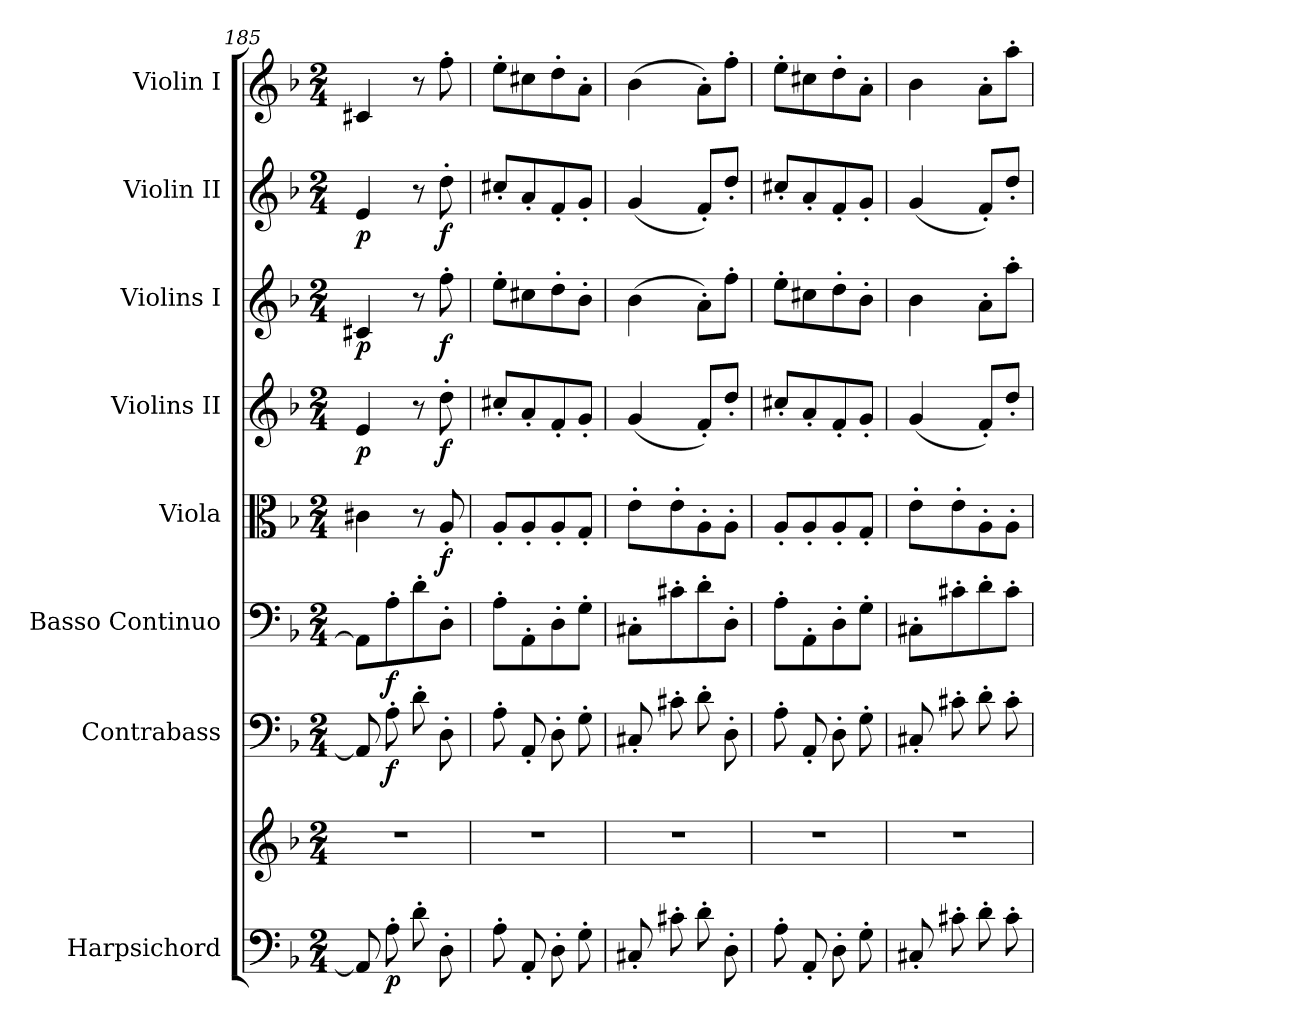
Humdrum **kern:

**kern	**kern	**dynam	**kern	**dynam	**kern	**dynam	**kern	**dynam	**kern	**dynam	**kern	**dynam	**kern	**dynam	**kern
*part8	*part8	*part8	*part7	*part7	*part6	*part6	*part5	*part5	*part4	*part4	*part3	*part3	*part2	*part2	*part1
*staff9	*staff8	*staff8/9	*staff7	*staff7	*staff6	*staff6	*staff5	*staff5	*staff4	*staff4	*staff3	*staff3	*staff2	*staff2	*staff1
*I"Harpsichord	*	*	*I"Contrabass	*	*I"Basso Continuo	*	*I"Viola	*	*I"Violins II	*	*I"Violins I	*	*I"Violin II	*	*I"Violin I
*I'Hch.	*	*	*I'Cb.	*	*I'B.C.	*	*I'Vla.	*	*I'Vlns. II	*	*I'Vlns. I	*	*I'Vln. II	*	*I'Vln. I
*clefF4	*clefG2	*	*clefF4	*	*clefF4	*	*clefC3	*	*clefG2	*	*clefG2	*	*clefG2	*	*clefG2
*	*	*	*ITrd7c12	*	*	*	*	*	*	*	*	*	*	*	*
*k[b-]	*k[b-]	*	*k[b-]	*	*k[b-]	*	*k[b-]	*	*k[b-]	*	*k[b-]	*	*k[b-]	*	*k[b-]
*M2/4	*M2/4	*	*M2/4	*	*M2/4	*	*M2/4	*	*M2/4	*	*M2/4	*	*M2/4	*	*M2/4
=185	=185	=185	=185	=185	=185	=185	=185	=185	=185	=185	=185	=185	=185	=185	=185
!	!	!	!	!	!	!	!	!	!	!LO:DY:b	!	!LO:DY:b	!	!LO:DY:b	!
8AA/]	2r	.	8AAA/]	.	8AA\L]	.	4c#X\	.	4e/	p	4c#X/	p	4e/	p	4c#X/
!	!	!LO:DY:b=2	!	!LO:DY:b	!	!LO:DY:b	!	!	!	!	!	!	!	!	!
8A'\	.	p	8AA'\	f	8A'\	f	.	.	.	.	.	.	.	.	.
8d'\	.	.	8D'\	.	8d'\	.	8r	.	8r	.	8r	.	8r	.	8r
!	!	!	!	!	!	!	!	!LO:DY:b	!	!LO:DY:b	!	!LO:DY:b	!	!LO:DY:b	!
8D'\	.	.	8DD'\	.	8D'\J	.	8A'/	f	8dd'\	f	8ff'\	f	8dd'\	f	8ff'\
=186	=186	=186	=186	=186	=186	=186	=186	=186	=186	=186	=186	=186	=186	=186	=186
8A'\	2r	.	8AA'\	.	8A'\L	.	8A'/L	.	8cc#X'/L	.	8ee'\L	.	8cc#X'/L	.	8ee'\L
8AA'/	.	.	8AAA'/	.	8AA'\	.	8A'/	.	8a'/	.	8cc#X\	.	8a'/	.	8cc#X\
8D'\	.	.	8DD'\	.	8D'\	.	8A'/	.	8f'/	.	8dd'\	.	8f'/	.	8dd'\
8G'\	.	.	8GG'\	.	8G'\J	.	8G'/J	.	8g'/J	.	8b-'\J	.	8g'/J	.	8a'\J
=187	=187	=187	=187	=187	=187	=187	=187	=187	=187	=187	=187	=187	=187	=187	=187
8C#X'/	2r	.	8CC#X'/	.	8C#X'\L	.	8e'\L	.	(<4g/	.	(>4b-\	.	(<4g/	.	(>4b-\
8c#X'\	.	.	8C#X'\	.	8c#X'\	.	8e'\	.	.	.	.	.	.	.	.
8d'\	.	.	8D'\	.	8d'\	.	8A'\	.	8f'/L)	.	8a'\L)	.	8f'/L)	.	8a'\L)
8D'\	.	.	8DD'\	.	8D'\J	.	8A'\J	.	8dd'/J	.	8ff'\J	.	8dd'/J	.	8ff'\J
=188	=188	=188	=188	=188	=188	=188	=188	=188	=188	=188	=188	=188	=188	=188	=188
8A'\	2r	.	8AA'\	.	8A'\L	.	8A'/L	.	8cc#X'/L	.	8ee'\L	.	8cc#X'/L	.	8ee'\L
8AA'/	.	.	8AAA'/	.	8AA'\	.	8A'/	.	8a'/	.	8cc#X\	.	8a'/	.	8cc#X\
8D'\	.	.	8DD'\	.	8D'\	.	8A'/	.	8f'/	.	8dd'\	.	8f'/	.	8dd'\
8G'\	.	.	8GG'\	.	8G'\J	.	8G'/J	.	8g'/J	.	8b-'\J	.	8g'/J	.	8a'\J
=189	=189	=189	=189	=189	=189	=189	=189	=189	=189	=189	=189	=189	=189	=189	=189
8C#X'/	2r	.	8CC#X'/	.	8C#X'\L	.	8e'\L	.	(<4g/	.	4b-\	.	(<4g/	.	4b-\
8c#X'\	.	.	8C#X'\	.	8c#X'\	.	8e'\	.	.	.	.	.	.	.	.
8d'\	.	.	8D'\	.	8d'\	.	8A'\	.	8f'/L)	.	8a'\L	.	8f'/L)	.	8a'\L
8c#'\	.	.	8C#'\	.	8c#'\J	.	8A'\J	.	8dd'/J	.	8aa'\J	.	8dd'/J	.	8aa'\J
=	=	=	=	=	=	=	=	=	=	=	=	=	=	=	=
*-	*-	*-	*-	*-	*-	*-	*-	*-	*-	*-	*-	*-	*-	*-	*-
